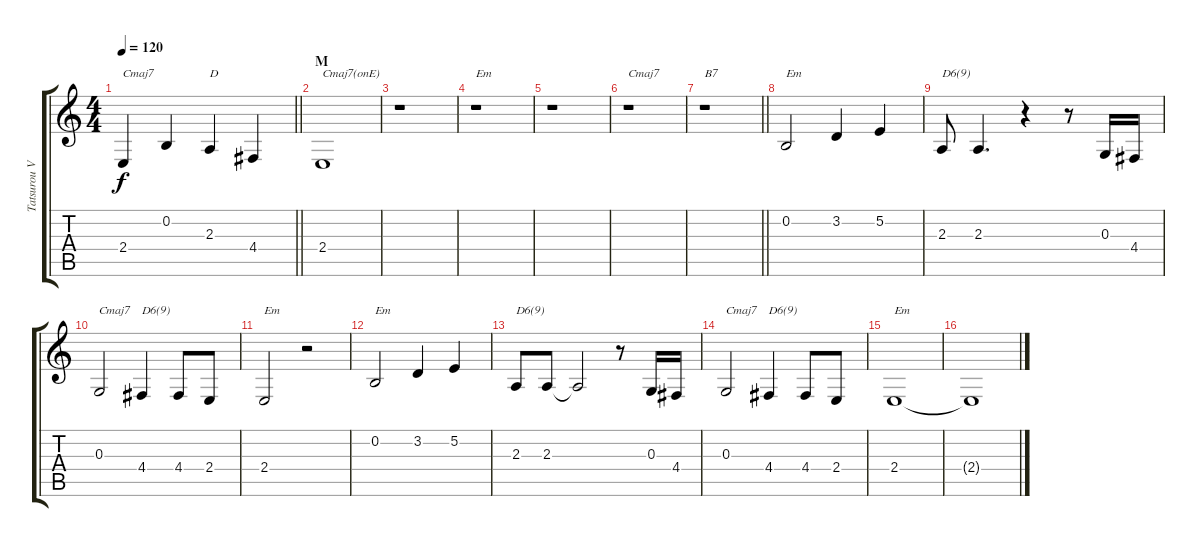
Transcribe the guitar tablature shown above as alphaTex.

\track ("Tatsurou Vocals" "Tatsurou V") {instrument tenorsax}
\staff {score tabs}
\tuning (E4 B3 G3 D3 A2 E2) {hide}
\ts (4 4)
\tempo 120
\clef g2
\barLineRight lightlight
\ks c
2.4.4{txt "Cmaj7" dy f} 0.2.4 2.3.4{txt "D"} 4.4.4 |
\section ("" "M")
2.4.1{txt "Cmaj7(onE)"} |
r.1 |
r.1{txt "Em"} |
r.1 |
r.1{txt "Cmaj7"} |
\barLineRight lightlight
r.1{txt "B7"} |
0.2.2{txt "Em"} 3.2.4 5.2.4 |
2.3.8{txt "D6(9)"} 2.3.4{d} r.4 r.8 0.3.16 4.4.16 |
0.3.2{txt "Cmaj7"} 4.4.4{txt "D6(9)"} 4.4.8 2.4.8 |
2.4.2{txt "Em"} r.2 |
0.2.2{txt "Em"} 3.2.4 5.2.4 |
2.3.8{txt "D6(9)"} 2.3.8 2.3{t}.2 r.8 0.3.16 4.4.16 |
0.3.2{txt "Cmaj7"} 4.4.4{txt "D6(9)"} 4.4.8 2.4.8 |
2.4.1{txt "Em"} |
2.4{t}.1
